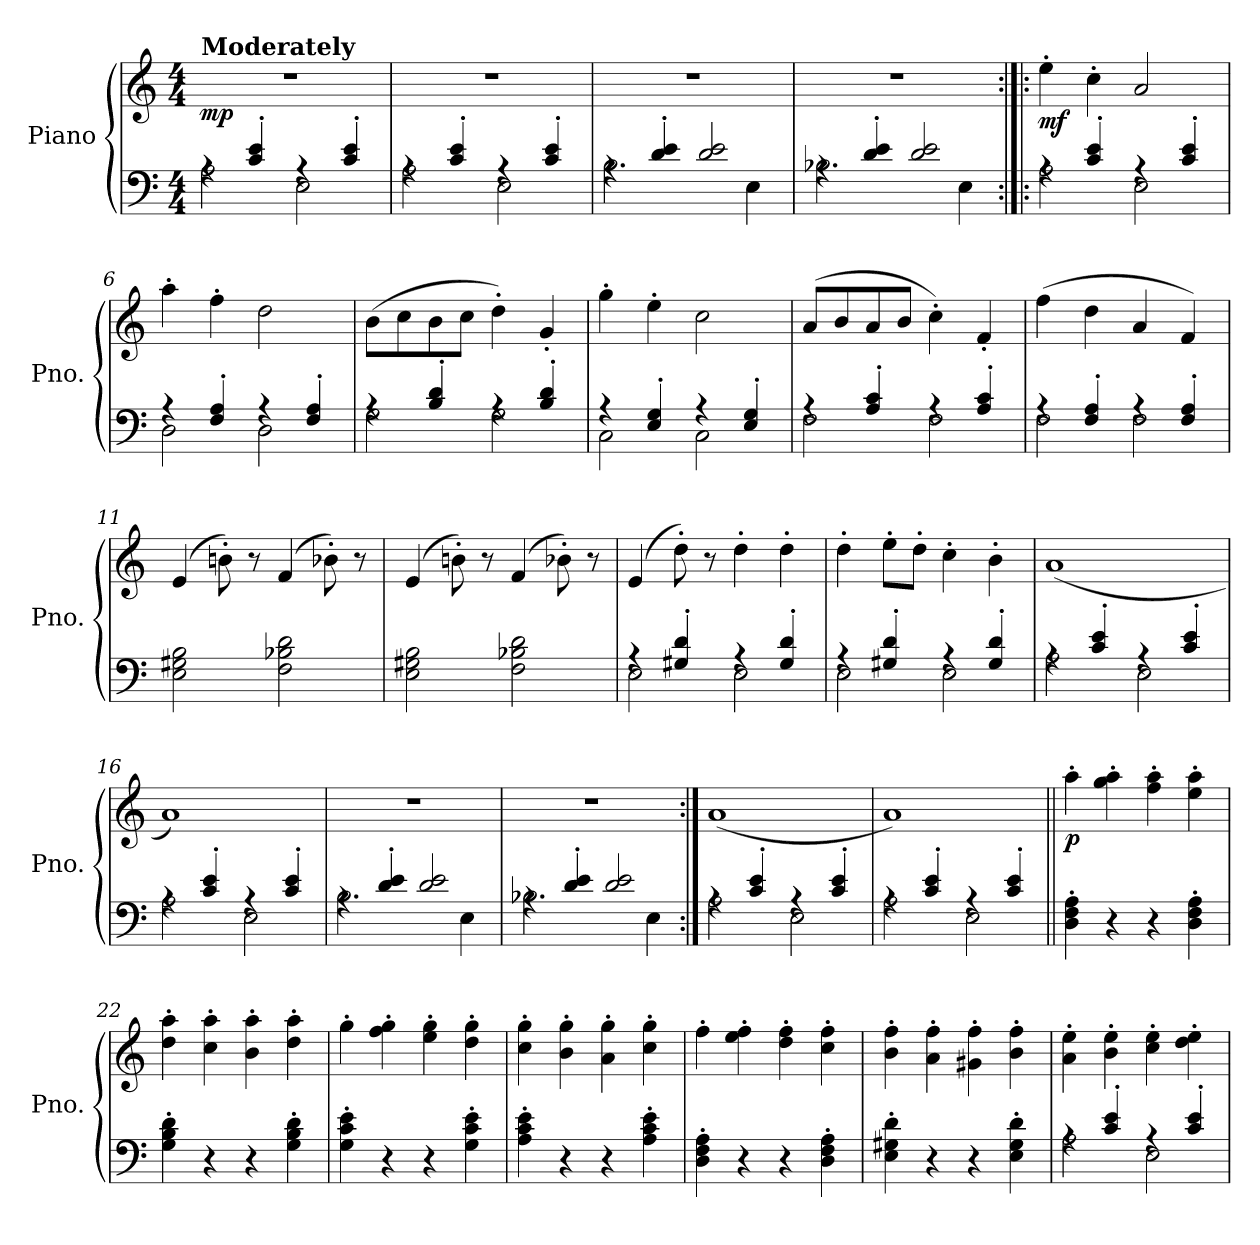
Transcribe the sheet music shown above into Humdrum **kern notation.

**kern	**kern	**dynam
*part1	*part1	*part1
*staff2	*staff1	*staff1/2
*I"Piano	*	*
*I'Pno.	*	*
*clefF4	*clefG2	*
*k[]	*k[]	*
*M4/4	*M4/4	*
*MM138	*MM138	*
=1	=1	=1
*^	*	*
!	!	!LO:TX:a:B:t=Moderately	!
!	!	!	!LO:DY:b
4rA	2A\	1r	mp
4c/' 4e/'	.	.	.
4rA	2E\	.	.
4c/' 4e/'	.	.	.
=2	=2	=2	=2
4rA	2A\	1r	.
4c/' 4e/'	.	.	.
4rA	2E\	.	.
4c/' 4e/'	.	.	.
=3	=3	=3	=3
4rA	2.B\	1r	.
4d/' 4e/'	.	.	.
2d/ 2e/	.	.	.
.	4E\	.	.
=4	=4	=4	=4
4rA	2.B-X\	1r	.
4d/' 4e/'	.	.	.
2d/ 2e/	.	.	.
.	4E\	.	.
!!LO:LB:g=z
=5:|!|:	=5:|!|:	=5:|!|:	=5:|!|:
!	!	!	!LO:DY:b
4rA	2A\	4ee'\	mf
4c/' 4e/'	.	4cc'\	.
4rA	2E\	2a/	.
4c/' 4e/'	.	.	.
=6	=6	=6	=6
4rA	2D\	4aa'\	.
4F/' 4A/'	.	4ff'\	.
4rA	2D\	2dd\	.
4F/' 4A/'	.	.	.
=7	=7	=7	=7
4rA	2G\	(8b\L	.
.	.	8cc\	.
4B/' 4d/'	.	8b\	.
.	.	8cc\J	.
4rA	2G\	4dd'\)	.
4B/' 4d/'	.	4g'/	.
!!LO:LB:g=z
=8	=8	=8	=8
4rA	2C\	4gg'\	.
4E/' 4G/'	.	4ee'\	.
4rA	2C\	2cc\	.
4E/' 4G/'	.	.	.
=9	=9	=9	=9
4rA	2F\	(8a/L	.
.	.	8b/	.
4A/' 4c/'	.	8a/	.
.	.	8b/J	.
4rA	2F\	4cc'\)	.
4A/' 4c/'	.	4f'/	.
=10	=10	=10	=10
4rA	2F\	(4ff\	.
4F/' 4A/'	.	4dd\	.
4rA	2F\	4a/	.
4F/' 4A/'	.	4f/)	.
*v	*v	*	*
!!LO:LB:g=z
=11	=11	=11
2E\ 2G#X\ 2B\	(4e/	.
.	8bn'\)	.
.	8r	.
2F\ 2B-X\ 2d\	(4f/	.
.	8b-X'\)	.
.	8r	.
=12	=12	=12
2E\ 2G#X\ 2B\	(4e/	.
.	8bn'\)	.
.	8r	.
2F\ 2B-X\ 2d\	(4f/	.
.	8b-X'\)	.
.	8r	.
=13	=13	=13
*^	*	*
4rA	2E\	(4e/	.
4G#X/' 4d/'	.	8dd'\)	.
.	.	8r	.
4rA	2E\	4dd'\	.
4G#/' 4d/'	.	4dd'\	.
=14	=14	=14	=14
4rA	2E\	4dd'\	.
4G#X/' 4d/'	.	8ee'\L	.
.	.	8dd'\J	.
4rA	2E\	4cc'\	.
4G#/' 4d/'	.	4b'\	.
!!LO:LB:g=z
=15	=15	=15	=15
4rA	2A\	(1a	.
4c/' 4e/'	.	.	.
4rA	2E\	.	.
4c/' 4e/'	.	.	.
=16	=16	=16	=16
4rA	2A\	1a)	.
4c/' 4e/'	.	.	.
4rA	2E\	.	.
4c/' 4e/'	.	.	.
=17	=17	=17	=17
4rA	2.B\	1r	.
4d/' 4e/'	.	.	.
2d/ 2e/	.	.	.
.	4E\	.	.
=18	=18	=18	=18
4rA	2.B-X\	1r	.
4d/' 4e/'	.	.	.
2d/ 2e/	.	.	.
.	4E\	.	.
!!LO:PB:g=z
=19:|!	=19:|!	=19:|!	=19:|!
4rA	2A\	(1a	.
4c/' 4e/'	.	.	.
4rA	2E\	.	.
4c/' 4e/'	.	.	.
=20	=20	=20	=20
4rA	2A\	1a)	.
4c/' 4e/'	.	.	.
4rA	2E\	.	.
4c/' 4e/'	.	.	.
*v	*v	*	*
=21||	=21||	=21||
!	!	!LO:DY:b
4D\' 4F\' 4A\'	4aa'\	p
4r	4gg\' 4aa\'	.
4r	4ff\' 4aa\'	.
4D\' 4F\' 4A\'	4ee\' 4aa\'	.
=22	=22	=22
4G\' 4B\' 4d\'	4dd\' 4aa\'	.
4r	4cc\' 4aa\'	.
4r	4b\' 4aa\'	.
4G\' 4B\' 4d\'	4dd\' 4aa\'	.
!!LO:LB:g=z
=23	=23	=23
4G\' 4c\' 4e\'	4gg'\	.
4r	4ff\' 4gg\'	.
4r	4ee\' 4gg\'	.
4G\' 4c\' 4e\'	4dd\' 4gg\'	.
=24	=24	=24
4A\' 4c\' 4e\'	4cc\' 4gg\'	.
4r	4b\' 4gg\'	.
4r	4a\' 4gg\'	.
4A\' 4c\' 4e\'	4cc\' 4gg\'	.
=25	=25	=25
4D\' 4F\' 4A\'	4ff'\	.
4r	4ee\' 4ff\'	.
4r	4dd\' 4ff\'	.
4D\' 4F\' 4A\'	4cc\' 4ff\'	.
!!LO:LB:g=z
=26	=26	=26
4E\' 4G#X\' 4d\'	4b\' 4ff\'	.
4r	4a\' 4ff\'	.
4r	4g#X\' 4ff\'	.
4E\' 4G#\' 4d\'	4b\' 4ff\'	.
=27	=27	=27
*^	*	*
4rA	2A\	4a\' 4ee\'	.
4c/' 4e/'	.	4b\' 4ee\'	.
4rA	2E\	4cc\' 4ee\'	.
4c/' 4e/'	.	4dd\' 4ee\'	.
*v	*v	*	*
=	=	=
*-	*-	*-
